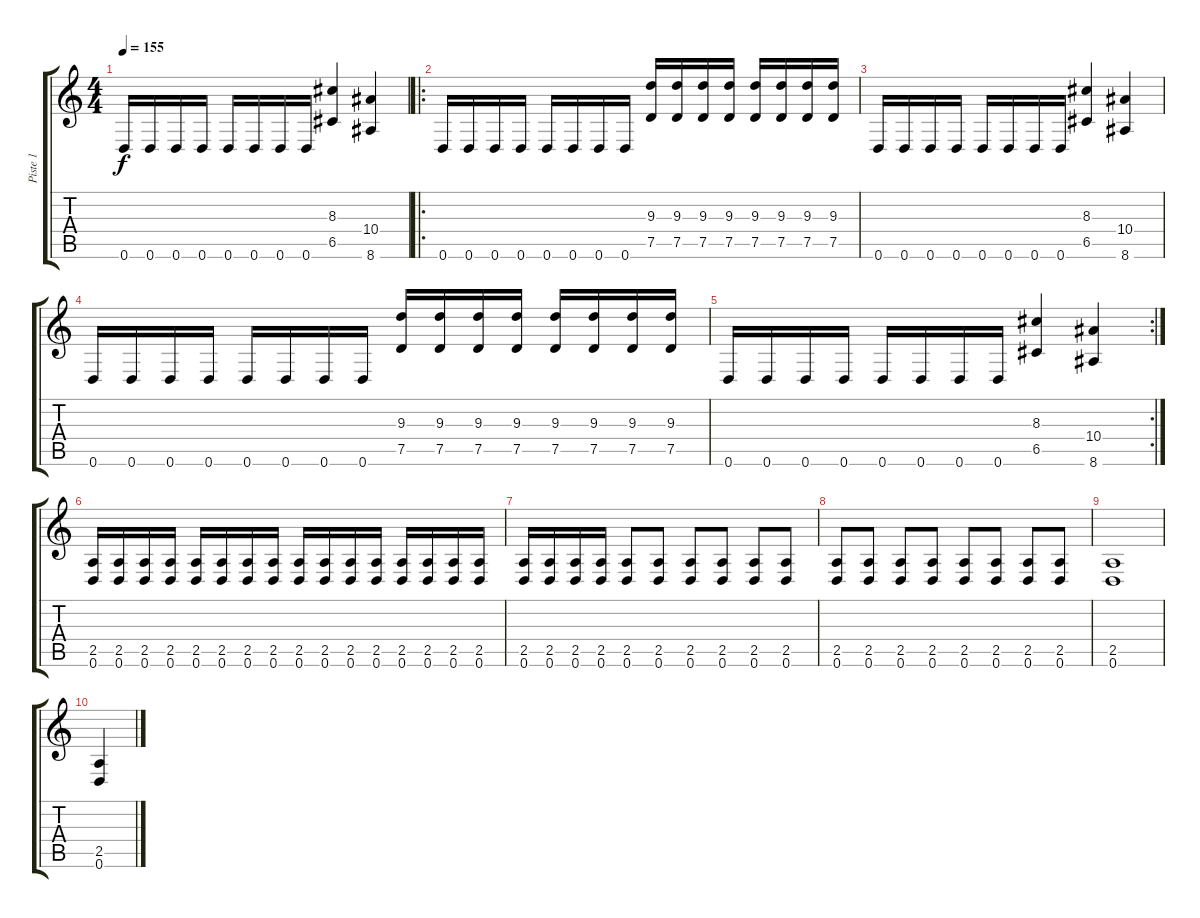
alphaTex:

\track ("Piste 1" "Piste 1") {instrument distortionguitar}
\staff {score tabs}
\tuning (D4 A3 F3 C3 G2 D2) {hide}
\ts (4 4)
\tempo 155
\clef g2
\ks c
0.6.16{dy f} 0.6.16 0.6.16 0.6.16 0.6.16 0.6.16 0.6.16 0.6.16 (8.3 6.5).4 (10.4 8.6).4 |
\ro
0.6.16 0.6.16 0.6.16 0.6.16 0.6.16 0.6.16 0.6.16 0.6.16 (9.3 7.5).16 (9.3 7.5).16 (9.3 7.5).16 (9.3 7.5).16 (9.3 7.5).16 (9.3 7.5).16 (9.3 7.5).16 (9.3 7.5).16 |
0.6.16 0.6.16 0.6.16 0.6.16 0.6.16 0.6.16 0.6.16 0.6.16 (8.3 6.5).4 (10.4 8.6).4 |
0.6.16 0.6.16 0.6.16 0.6.16 0.6.16 0.6.16 0.6.16 0.6.16 (9.3 7.5).16 (9.3 7.5).16 (9.3 7.5).16 (9.3 7.5).16 (9.3 7.5).16 (9.3 7.5).16 (9.3 7.5).16 (9.3 7.5).16 |
\rc 2
0.6.16 0.6.16 0.6.16 0.6.16 0.6.16 0.6.16 0.6.16 0.6.16 (8.3 6.5).4 (10.4 8.6).4 |
(2.5 0.6).16 (2.5 0.6).16 (2.5 0.6).16 (2.5 0.6).16 (2.5 0.6).16 (2.5 0.6).16 (2.5 0.6).16 (2.5 0.6).16 (2.5 0.6).16 (2.5 0.6).16 (2.5 0.6).16 (2.5 0.6).16 (2.5 0.6).16 (2.5 0.6).16 (2.5 0.6).16 (2.5 0.6).16 |
(2.5 0.6).16 (2.5 0.6).16 (2.5 0.6).16 (2.5 0.6).16 (2.5 0.6).8 (2.5 0.6).8 (2.5 0.6).8 (2.5 0.6).8 (2.5 0.6).8 (2.5 0.6).8 |
(2.5 0.6).8 (2.5 0.6).8 (2.5 0.6).8 (2.5 0.6).8 (2.5 0.6).8 (2.5 0.6).8 (2.5 0.6).8 (2.5 0.6).8 |
(2.5 0.6).1 |
(2.5 0.6).4
